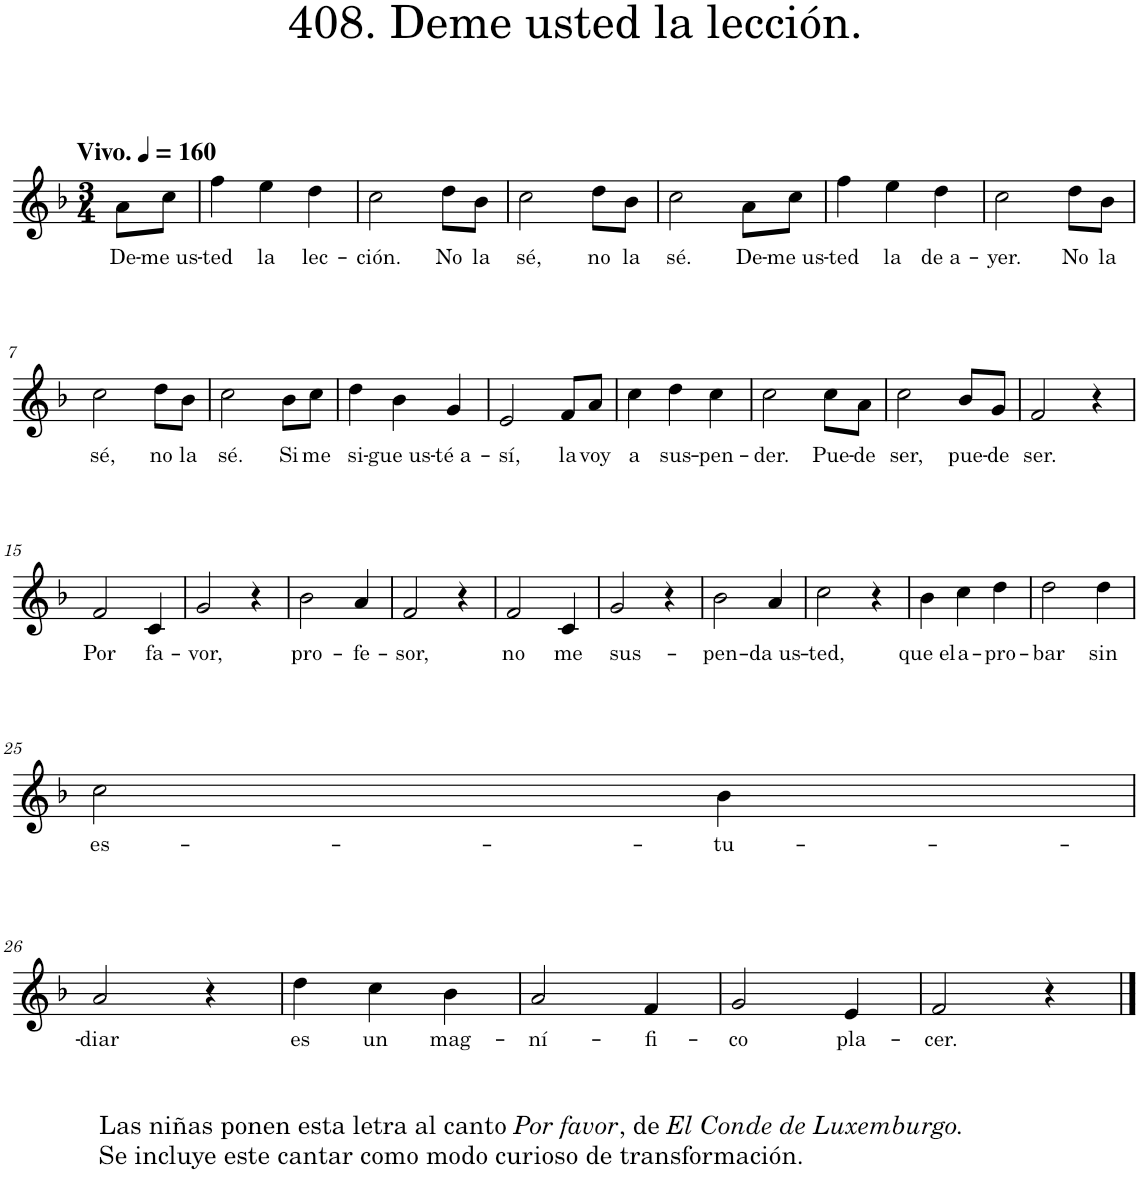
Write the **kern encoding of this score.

**kern	**text
*part1	*part1
*staff1	*staff1
*I"Piano	*
*I'Pno.	*
*clefG2	*
*k[b-]	*
*M3/4	*
*MM160	*
=	=
!LO:TX:a:B:t=Vivo.	!
!	!LO:LY:b
8a\L	De-
!	!LO:LY:b
8cc\J	-me us-
=1	=1
!	!LO:LY:b
4ff\	-ted
!	!LO:LY:b
4ee\	la
!	!LO:LY:b
4dd\	lec-
=2	=2
!	!LO:LY:b
2cc\	-ción.
!	!LO:LY:b
8dd\L	No
!	!LO:LY:b
8b-\J	la
=3	=3
!	!LO:LY:b
2cc\	sé,
!	!LO:LY:b
8dd\L	no
!	!LO:LY:b
8b-\J	la
=4	=4
!	!LO:LY:b
2cc\	sé.
!	!LO:LY:b
8a\L	De-
!	!LO:LY:b
8cc\J	-me us-
=5	=5
!	!LO:LY:b
4ff\	-ted
!	!LO:LY:b
4ee\	la
!	!LO:LY:b
4dd\	de a-
=6	=6
!	!LO:LY:b
2cc\	-yer.
!	!LO:LY:b
8dd\L	No
!	!LO:LY:b
8b-\J	la
!!LO:LB:g=z
=7	=7
!	!LO:LY:b
2cc\	sé,
!	!LO:LY:b
8dd\L	no
!	!LO:LY:b
8b-\J	la
=8	=8
!	!LO:LY:b
2cc\	sé.
!	!LO:LY:b
8b-\L	Si
!	!LO:LY:b
8cc\J	me
=9	=9
!	!LO:LY:b
4dd\	si-
!	!LO:LY:b
4b-\	-gue us-
!	!LO:LY:b
4g/	-té a-
=10	=10
!	!LO:LY:b
2e/	-sí,
!	!LO:LY:b
8f/L	la
!	!LO:LY:b
8a/J	voy
=11	=11
!	!LO:LY:b
4cc\	a
!	!LO:LY:b
4dd\	sus-
!	!LO:LY:b
4cc\	-pen-
=12	=12
!	!LO:LY:b
2cc\	-der.
!	!LO:LY:b
8cc\L	Pue-
!	!LO:LY:b
8a\J	-de
=13	=13
!	!LO:LY:b
2cc\	ser,
!	!LO:LY:b
8b-/L	pue-
!	!LO:LY:b
8g/J	-de
=14	=14
!	!LO:LY:b
2f/	ser.
4r	.
!!LO:LB:g=z
=15	=15
!	!LO:LY:b
2f/	Por
!	!LO:LY:b
4c/	fa-
=16	=16
!	!LO:LY:b
2g/	-vor,
4r	.
=17	=17
!	!LO:LY:b
2b-\	pro-
!	!LO:LY:b
4a/	-fe-
=18	=18
!	!LO:LY:b
2f/	-sor,
4r	.
=19	=19
!	!LO:LY:b
2f/	no
!	!LO:LY:b
4c/	me
=20	=20
!	!LO:LY:b
2g/	sus-
4r	.
=21	=21
!	!LO:LY:b
2b-\	-pen-
!	!LO:LY:b
4a/	-da us-
=22	=22
!	!LO:LY:b
2cc\	-ted,
4r	.
=23	=23
!	!LO:LY:b
4b-\	que el
!	!LO:LY:b
4cc\	a-
!	!LO:LY:b
4dd\	-pro-
=24	=24
!	!LO:LY:b
2dd\	-bar
!	!LO:LY:b
4dd\	sin
!!LO:LB:g=z
=25	=25
!	!LO:LY:b
2cc\	es-
!	!LO:LY:b
4b-\	-tu-
!!LO:LB:g=z
=26	=26
!	!LO:LY:b
2a/	-diar
4r	.
=27	=27
!LO:TX:b:t=Las niñas ponen esta letra al canto	!
!LO:TX:b:i:t=Por favor	!
!LO:TX:b:t=, de	!
!LO:TX:b:i:t=El Conde de Luxemburgo.	!
!LO:TX:b:t=Se incluye este cantar como modo curioso de transformación.	!
!	!LO:LY:b
4dd\	es
!	!LO:LY:b
4cc\	un
!	!LO:LY:b
4b-\	mag-
=28	=28
!	!LO:LY:b
2a/	-ní-
!	!LO:LY:b
4f/	-fi-
=29	=29
!	!LO:LY:b
2g/	-co
!	!LO:LY:b
4e/	pla-
=30	=30
!	!LO:LY:b
2f/	-cer.
4r	.
==	==
*-	*-
